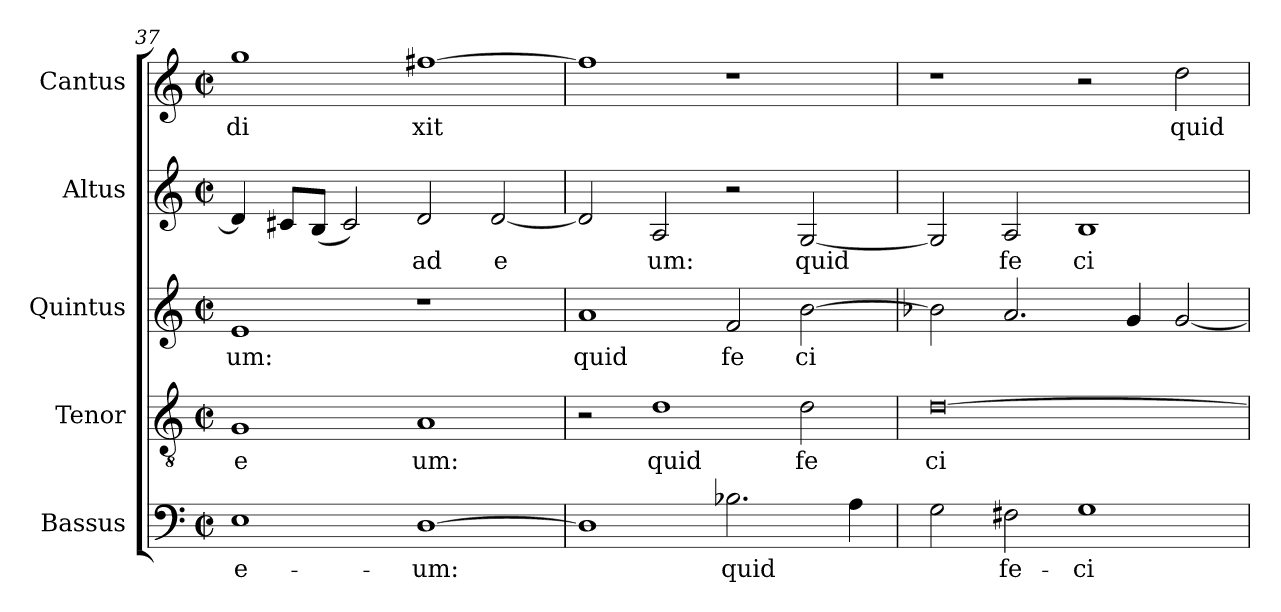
**kern	**text	**kern	**text	**kern	**text	**kern	**text	**kern	**text
*part5	*part5	*part4	*part4	*part3	*part3	*part2	*part2	*part1	*part1
*staff5	*staff5	*staff4	*staff4	*staff3	*staff3	*staff2	*staff2	*staff1	*staff1
*I"Bassus	*	*I"Tenor	*	*I"Quintus	*	*I"Altus	*	*I"Cantus	*
!!LO:PB:g=z
*clefF4	*	*clefGv2	*	*clefG2	*	*clefG2	*	*clefG2	*
*M2/2	*	*M2/2	*	*M2/2	*	*M2/2	*	*M2/2	*
*met(c|)	*	*met(c|)	*	*met(c|)	*	*met(c|)	*	*met(c|)	*
=37	=37	=37	=37	=37	=37	=37	=37	=37	=37
!	!LO:LY:b:cj	!	!LO:LY:b:cj	!	!LO:LY:b:cj	!	!	!	!LO:LY:b:cj
1E	e-	1G	e	1e	-um:	4d/]	.	1gg	di
.	.	.	.	.	.	8c#/L	.	.	.
.	.	.	.	.	.	(>8B/J	.	.	.
.	.	.	.	.	.	2c#/)	.	.	.
!	!LO:LY:b	!	!LO:LY:b:cj	!	!	!	!LO:LY:b:cj	!	!LO:LY:b:cj
[>1D	-um:	1A	um:	1r	.	2d/	ad	[>1ff#X	xit
!	!	!	!	!	!	!	!LO:LY:b:cj	!	!
.	.	.	.	.	.	[<2d/	e	.	.
=38	=38	=38	=38	=38	=38	=38	=38	=38	=38
!	!	!	!	!	!LO:LY:b:cj	!	!	!	!
1D]	.	2r	.	1a	quid	2d/]	.	1ff#]	.
!	!	!	!LO:LY:b:cj	!	!	!	!LO:LY:b:cj	!	!
.	.	1d	quid	.	.	2A/	um:	.	.
!	!LO:LY:b	!	!	!	!LO:LY:b:cj	!	!	!	!
2.B-X\	quid	.	.	2f/	fe	2r	.	1r	.
!	!	!	!LO:LY:b:cj	!	!LO:LY:b:cj	!	!LO:LY:b	!	!
.	.	2d\	fe	[>2b\	ci	[<2G/	quid	.	.
4A\	.	.	.	.	.	.	.	.	.
=39	=39	=39	=39	=39	=39	=39	=39	=39	=39
*	*	*	*	*k[b-]	*	*	*	*	*
*	*	*	*	*F:	*	*	*	*	*
!	!	!	!LO:LY:b:cj	!	!	!	!	!	!
2G\	.	[>0d	ci	2b\]	.	2G/]	.	1r	.
!	!LO:LY:b:cj	!	!	!	!	!	!LO:LY:b:cj	!	!
2F#X\	fe-	.	.	2.a/	.	2A/	fe	.	.
!	!LO:LY:b:cj	!	!	!	!	!	!LO:LY:b:cj	!	!
1G	-ci-	.	.	.	.	1B	ci	2r	.
.	.	.	.	4g/	.	.	.	.	.
!	!	!	!	!	!	!	!	!	!LO:LY:b:cj
.	.	.	.	[<2g/	.	.	.	2dd\	quid
=	=	=	=	=	=	=	=	=	=
*-	*-	*-	*-	*-	*-	*-	*-	*-	*-
